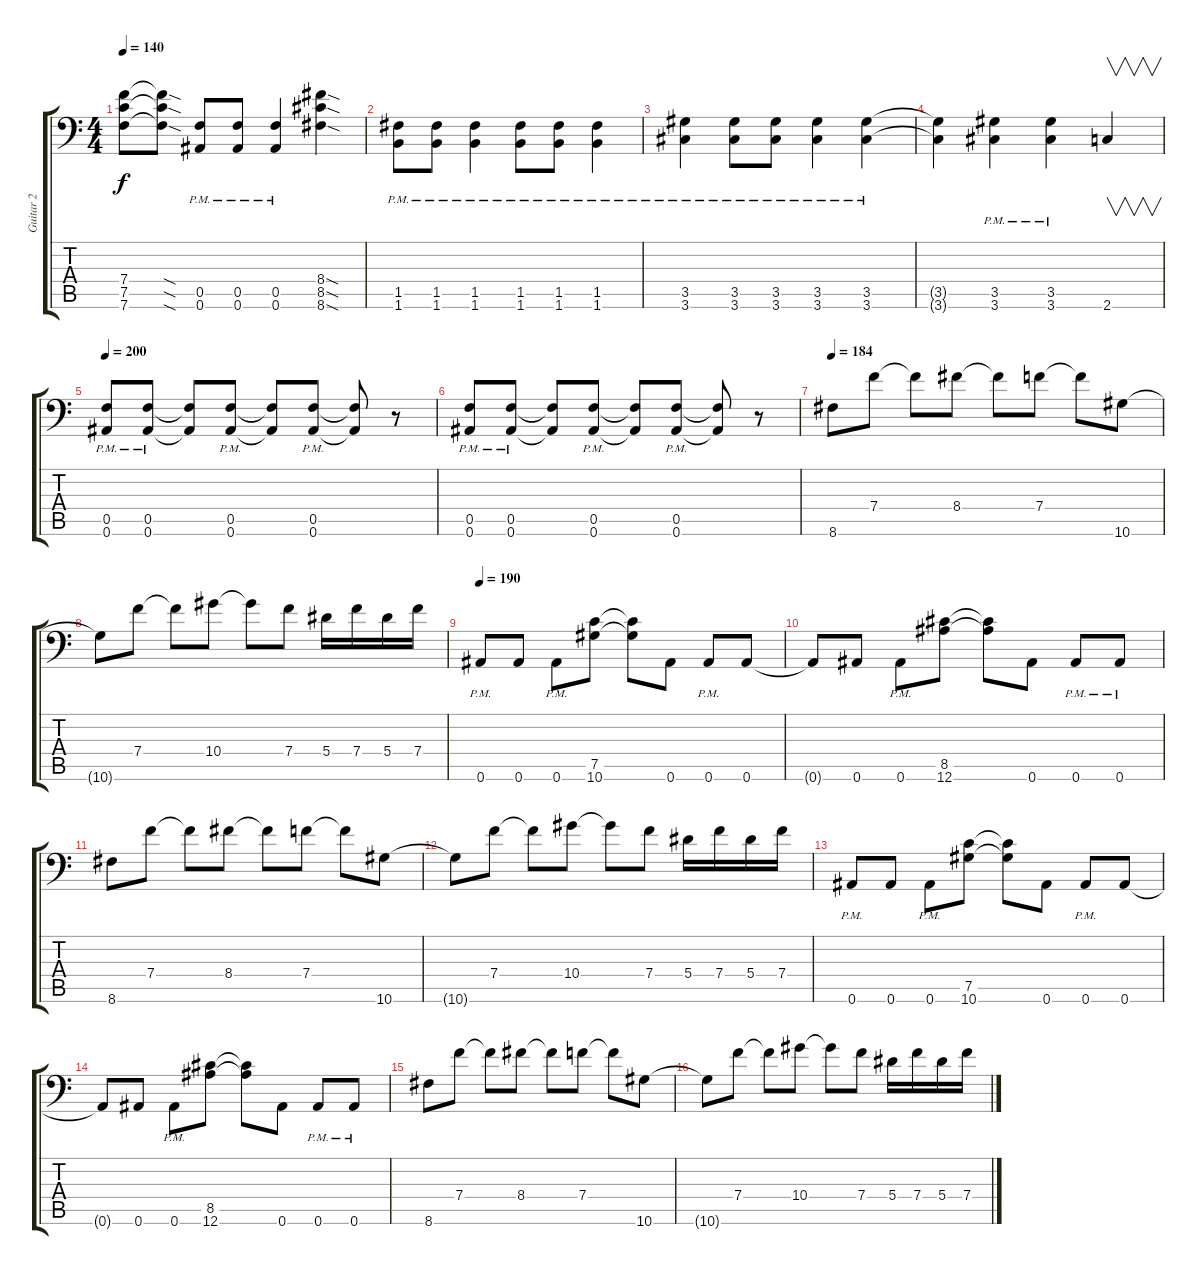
\track ("Guitar 2" "Guitar 2") {instrument distortionguitar}
\staff {score tabs}
\tuning (C4 G3 Eb3 Bb2 F2 Bb1) {hide}
\ts (4 4)
\tempo 140
\clef f4
\ks c
(7.4 7.5 7.6).8{dy f} (7.4{sod t} 7.5{sod t} 7.6{sod t}).8 (0.5{pm} 0.6{pm}).8 (0.5{pm} 0.6{pm}).8 (0.5{pm} 0.6{pm}).4 (8.4{sod} 8.5{sod} 8.6{sod}).4 |
(1.5{pm} 1.6{pm}).8 (1.5{pm} 1.6{pm}).8 (1.5{pm} 1.6{pm}).4 (1.5{pm} 1.6{pm}).8 (1.5{pm} 1.6{pm}).8 (1.5{pm} 1.6{pm}).4 |
(3.5{pm} 3.6{pm}).4 (3.5{pm} 3.6{pm}).8 (3.5{pm} 3.6{pm}).8 (3.5{pm} 3.6{pm}).4 (3.5{pm} 3.6{pm}).4 |
(3.5{t} 3.6{t}).4 (3.5{pm} 3.6{pm}).4 (3.5{pm} 3.6{pm}).4 2.6.4{v} |
\tempo 200
(0.5{pm} 0.6{pm}).8 (0.5{pm} 0.6{pm}).8 (0.5{t} 0.6{t}).8 (0.5{pm} 0.6{pm}).8 (0.5{t} 0.6{t}).8 (0.5{pm} 0.6{pm}).8 (0.5{t} 0.6{t}).8 r.8 |
(0.5{pm} 0.6{pm}).8 (0.5{pm} 0.6{pm}).8 (0.5{t} 0.6{t}).8 (0.5{pm} 0.6{pm}).8 (0.5{t} 0.6{t}).8 (0.5{pm} 0.6{pm}).8 (0.5{t} 0.6{t}).8 r.8 |
\tempo 184
8.6.8 7.4.8 7.4{t}.8 8.4.8 8.4{t}.8 7.4.8 7.4{t}.8 10.6.8 |
10.6{t}.8 7.4.8 7.4{t}.8 10.4.8 10.4{t}.8 7.4.8 5.4.16 7.4.16 5.4.16 7.4.16 |
\tempo 190
0.6{pm}.8 0.6.8 0.6{pm}.8 (7.5 10.6).8 (7.5{t} 10.6{t}).8 0.6.8 0.6{pm}.8 0.6.8 |
0.6{t}.8 0.6.8 0.6{pm}.8 (8.5 12.6).8 (8.5{t} 12.6{t}).8 0.6.8 0.6{pm}.8 0.6{pm}.8 |
8.6.8 7.4.8 7.4{t}.8 8.4.8 8.4{t}.8 7.4.8 7.4{t}.8 10.6.8 |
10.6{t}.8 7.4.8 7.4{t}.8 10.4.8 10.4{t}.8 7.4.8 5.4.16 7.4.16 5.4.16 7.4.16 |
0.6{pm}.8 0.6.8 0.6{pm}.8 (7.5 10.6).8 (7.5{t} 10.6{t}).8 0.6.8 0.6{pm}.8 0.6.8 |
0.6{t}.8 0.6.8 0.6{pm}.8 (8.5 12.6).8 (8.5{t} 12.6{t}).8 0.6.8 0.6{pm}.8 0.6{pm}.8 |
8.6.8 7.4.8 7.4{t}.8 8.4.8 8.4{t}.8 7.4.8 7.4{t}.8 10.6.8 |
10.6{t}.8 7.4.8 7.4{t}.8 10.4.8 10.4{t}.8 7.4.8 5.4.16 7.4.16 5.4.16 7.4.16
